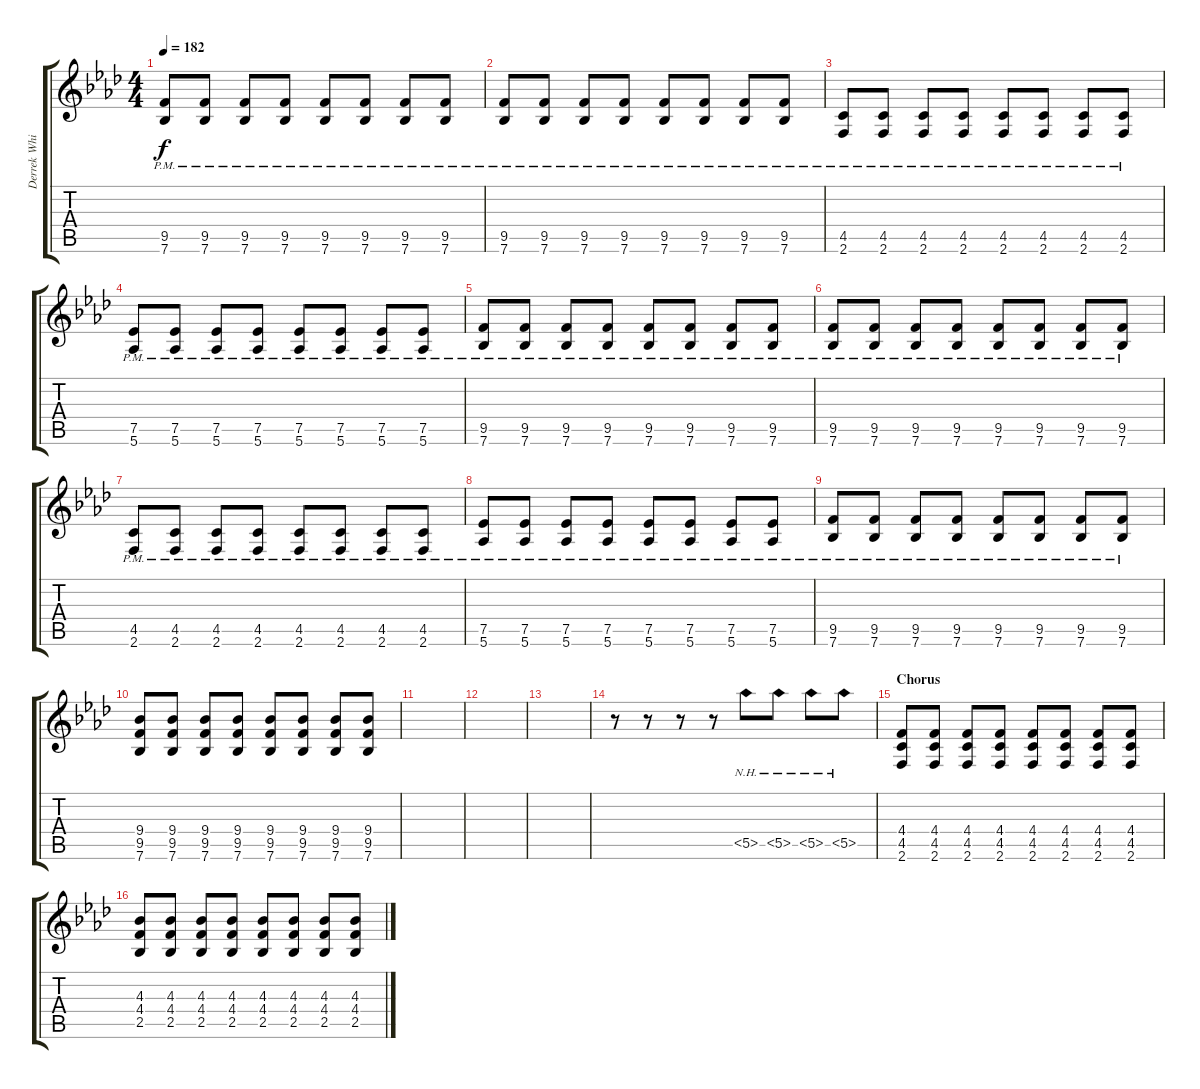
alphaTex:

\track ("Derrek Whibley" "Derrek Whi") {instrument distortionguitar}
\staff {score tabs}
\tuning (Eb4 Bb3 Gb3 Db3 Ab2 Eb2) {hide}
\ts (4 4)
\tempo 182
\clef g2
\ks ab
(9.5{pm} 7.6{pm}).8{dy f} (9.5{pm} 7.6{pm}).8 (9.5{pm} 7.6{pm}).8 (9.5{pm} 7.6{pm}).8 (9.5{pm} 7.6{pm}).8 (9.5{pm} 7.6{pm}).8 (9.5{pm} 7.6{pm}).8 (9.5{pm} 7.6{pm}).8 |
(9.5{pm} 7.6{pm}).8 (9.5{pm} 7.6{pm}).8 (9.5{pm} 7.6{pm}).8 (9.5{pm} 7.6{pm}).8 (9.5{pm} 7.6{pm}).8 (9.5{pm} 7.6{pm}).8 (9.5{pm} 7.6{pm}).8 (9.5{pm} 7.6{pm}).8 |
(4.5{pm} 2.6{pm}).8 (4.5{pm} 2.6{pm}).8 (4.5{pm} 2.6{pm}).8 (4.5{pm} 2.6{pm}).8 (4.5{pm} 2.6{pm}).8 (4.5{pm} 2.6{pm}).8 (4.5{pm} 2.6{pm}).8 (4.5{pm} 2.6{pm}).8 |
(7.5{pm} 5.6{pm}).8 (7.5{pm} 5.6{pm}).8 (7.5{pm} 5.6{pm}).8 (7.5{pm} 5.6{pm}).8 (7.5{pm} 5.6{pm}).8 (7.5{pm} 5.6{pm}).8 (7.5{pm} 5.6{pm}).8 (7.5{pm} 5.6{pm}).8 |
(9.5{pm} 7.6{pm}).8 (9.5{pm} 7.6{pm}).8 (9.5{pm} 7.6{pm}).8 (9.5{pm} 7.6{pm}).8 (9.5{pm} 7.6{pm}).8 (9.5{pm} 7.6{pm}).8 (9.5{pm} 7.6{pm}).8 (9.5{pm} 7.6{pm}).8 |
(9.5{pm} 7.6{pm}).8 (9.5{pm} 7.6{pm}).8 (9.5{pm} 7.6{pm}).8 (9.5{pm} 7.6{pm}).8 (9.5{pm} 7.6{pm}).8 (9.5{pm} 7.6{pm}).8 (9.5{pm} 7.6{pm}).8 (9.5{pm} 7.6{pm}).8 |
(4.5{pm} 2.6{pm}).8 (4.5{pm} 2.6{pm}).8 (4.5{pm} 2.6{pm}).8 (4.5{pm} 2.6{pm}).8 (4.5{pm} 2.6{pm}).8 (4.5{pm} 2.6{pm}).8 (4.5{pm} 2.6{pm}).8 (4.5{pm} 2.6{pm}).8 |
(7.5{pm} 5.6{pm}).8 (7.5{pm} 5.6{pm}).8 (7.5{pm} 5.6{pm}).8 (7.5{pm} 5.6{pm}).8 (7.5{pm} 5.6{pm}).8 (7.5{pm} 5.6{pm}).8 (7.5{pm} 5.6{pm}).8 (7.5{pm} 5.6{pm}).8 |
(9.5{pm} 7.6{pm}).8 (9.5{pm} 7.6{pm}).8 (9.5{pm} 7.6{pm}).8 (9.5{pm} 7.6{pm}).8 (9.5{pm} 7.6{pm}).8 (9.5{pm} 7.6{pm}).8 (9.5{pm} 7.6{pm}).8 (9.5{pm} 7.6{pm}).8 |
(9.4 9.5 7.6).8 (9.4 9.5 7.6).8 (9.4 9.5 7.6).8 (9.4 9.5 7.6).8 (9.4 9.5 7.6).8 (9.4 9.5 7.6).8 (9.4 9.5 7.6).8 (9.4 9.5 7.6).8 |
|
|
|
r.8{volume 16} r.8 r.8 r.8 5.5{nh}.8 5.5{nh}.8 5.5{nh}.8 5.5{nh}.8 |
\section ("" "Chorus")
(4.4 4.5 2.6).8{volume 12} (4.4 4.5 2.6).8 (4.4 4.5 2.6).8 (4.4 4.5 2.6).8 (4.4 4.5 2.6).8 (4.4 4.5 2.6).8 (4.4 4.5 2.6).8 (4.4 4.5 2.6).8 |
(4.3 4.4 2.5).8 (4.3 4.4 2.5).8 (4.3 4.4 2.5).8 (4.3 4.4 2.5).8 (4.3 4.4 2.5).8 (4.3 4.4 2.5).8 (4.3 4.4 2.5).8 (4.3 4.4 2.5).8
